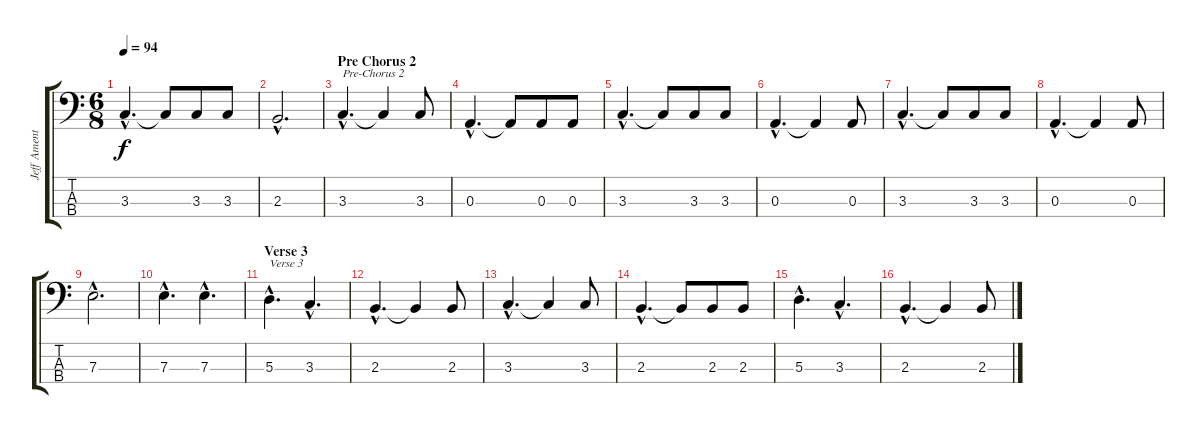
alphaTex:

\track ("Jeff Ament" "Jeff Ament") {instrument electricbassfinger}
\staff {score tabs}
\tuning (G2 D2 A1 E1) {hide}
\ts (6 8)
\tempo 94
\clef f4
\ks c
3.3{hac}.4{d dy f} 3.3{t}.8 3.3.8 3.3.8 |
2.3{hac}.2{d} |
\section ("" "Pre Chorus 2")
3.3{hac}.4{d txt "Pre-Chorus 2"} 3.3{t}.4 3.3.8 |
0.3{hac}.4{d} 0.3{t}.8 0.3.8 0.3.8 |
3.3{hac}.4{d} 3.3{t}.8 3.3.8 3.3.8 |
0.3{hac}.4{d} 0.3{t}.4 0.3.8 |
3.3{hac}.4{d} 3.3{t}.8 3.3.8 3.3.8 |
0.3{hac}.4{d} 0.3{t}.4 0.3.8 |
7.3{hac}.2{d} |
7.3{hac}.4{d} 7.3{hac}.4{d} |
\section ("" "Verse 3")
5.3{hac}.4{d txt "Verse 3"} 3.3{hac}.4{d} |
2.3{hac}.4{d} 2.3{t}.4 2.3.8 |
3.3{hac}.4{d} 3.3{t}.4 3.3.8 |
2.3{hac}.4{d} 2.3{t}.8 2.3.8 2.3.8 |
5.3{hac}.4{d} 3.3{hac}.4{d} |
2.3{hac}.4{d} 2.3{t}.4 2.3.8
